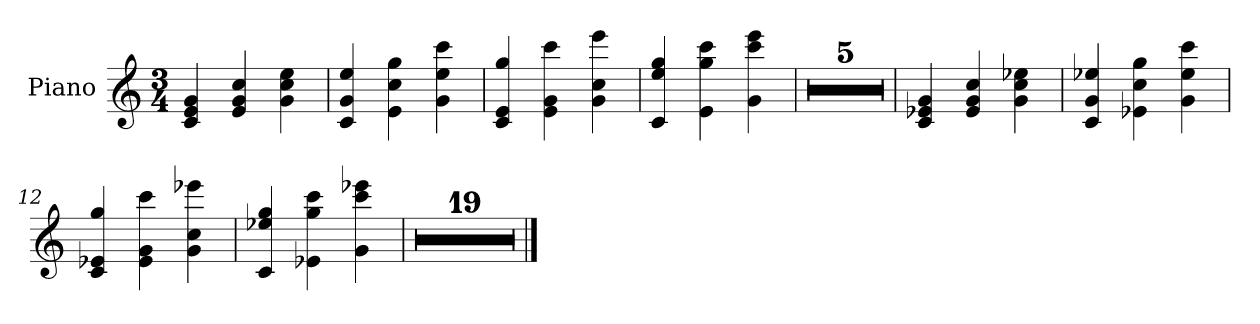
**kern
*part1
*staff1
*I"Piano
*I'Pno.
*clefG2
*k[]
*M3/4
=1
4c/ 4e/ 4g/
4e/ 4g/ 4cc/
4g\ 4cc\ 4ee\
=2
4c/ 4g/ 4ee/
4e\ 4cc\ 4gg\
4g\ 4ee\ 4ccc\
=3
4c/ 4e/ 4gg/
4e\ 4g\ 4ccc\
4g\ 4cc\ 4eee\
=4
4c/ 4ee/ 4gg/
4e\ 4gg\ 4ccc\
4g\ 4ccc\ 4eee\
=5
2.r
=6
2.r
=7
2.r
=8
2.r
=9
2.r
=10
4c/ 4e-X/ 4g/
4e-/ 4g/ 4cc/
4g\ 4cc\ 4ee-X\
=11
4c/ 4g/ 4ee-X/
4e-X\ 4cc\ 4gg\
4g\ 4ee-\ 4ccc\
!!LO:LB:g=z
=12
4c/ 4e-X/ 4gg/
4e-\ 4g\ 4ccc\
4g\ 4cc\ 4eee-X\
=13
4c/ 4ee-X/ 4gg/
4e-X\ 4gg\ 4ccc\
4g\ 4ccc\ 4eee-X\
=14
2.r
=15
2.r
=16
2.r
!!LO:LB:g=z
=17
2.r
=18
2.r
=19
2.r
=20
2.r
=21
2.r
=22
2.r
=23
2.r
=24
2.r
=25
2.r
=26
2.r
=27
2.r
=28
2.r
=29
2.r
=30
2.r
=31
2.r
=32
2.r
==
*-
